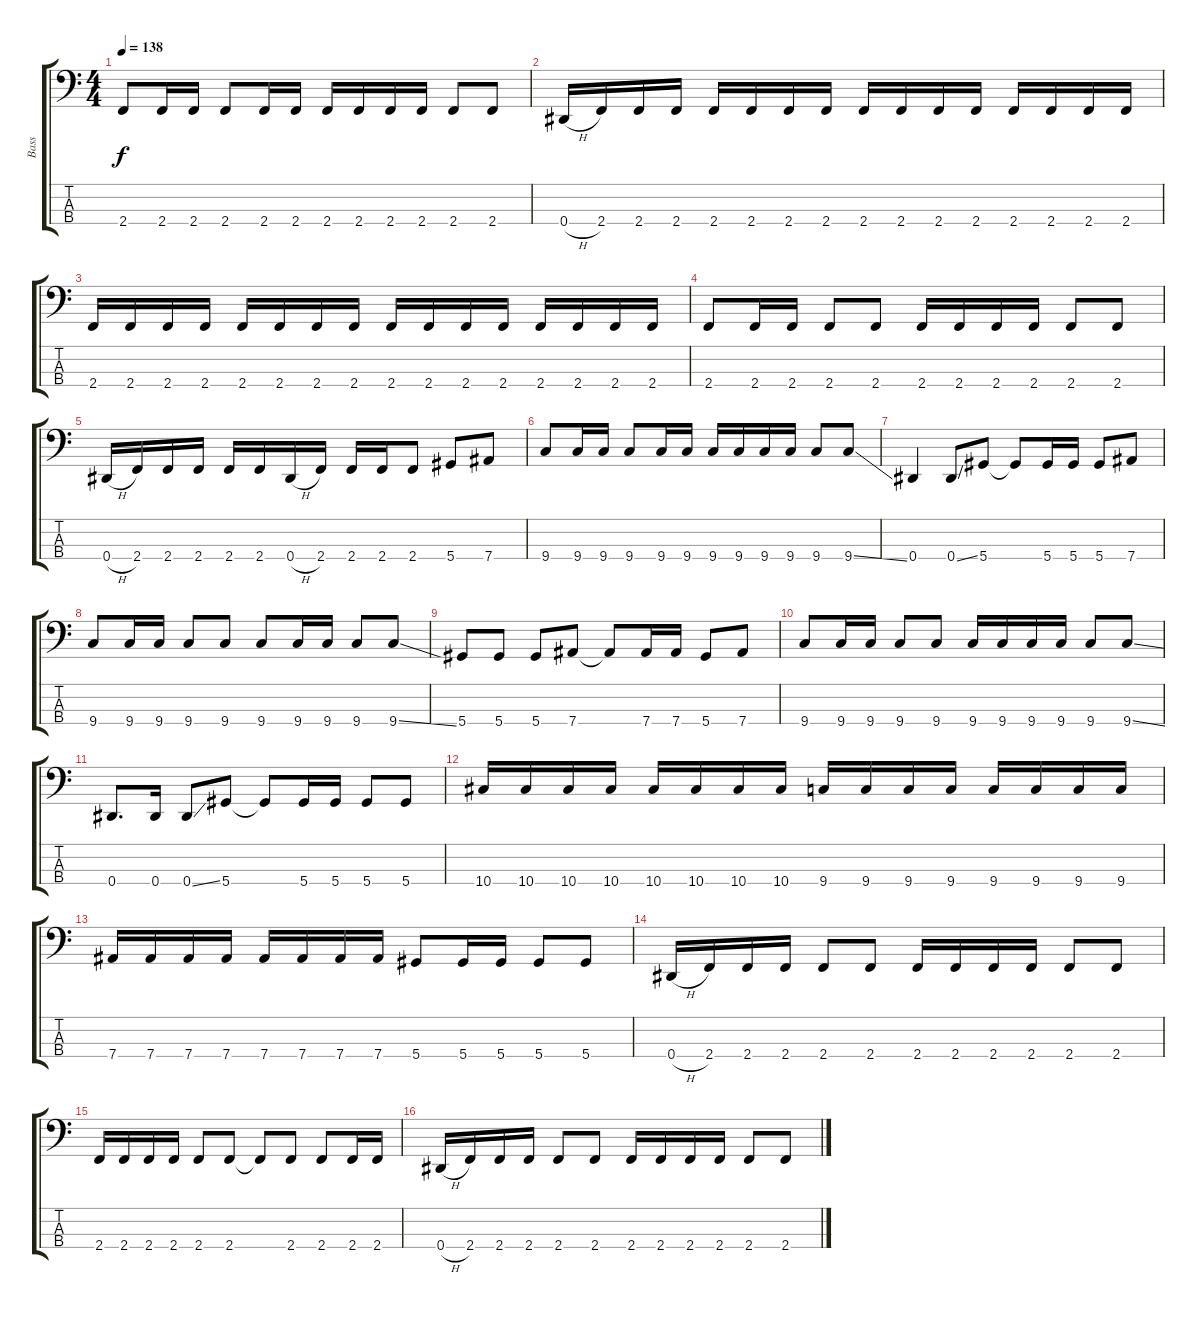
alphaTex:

\track ("Bass" "Bass") {instrument electricbasspick}
\staff {score tabs}
\tuning (Gb2 Db2 Ab1 Eb1) {hide}
\ts (4 4)
\tempo 138
\clef f4
\ks c
2.4.8{dy f} 2.4.16 2.4.16 2.4.8 2.4.16 2.4.16 2.4.16 2.4.16 2.4.16 2.4.16 2.4.8 2.4.8 |
0.4{h}.16 2.4.16 2.4.16 2.4.16 2.4.16 2.4.16 2.4.16 2.4.16 2.4.16 2.4.16 2.4.16 2.4.16 2.4.16 2.4.16 2.4.16 2.4.16 |
2.4.16 2.4.16 2.4.16 2.4.16 2.4.16 2.4.16 2.4.16 2.4.16 2.4.16 2.4.16 2.4.16 2.4.16 2.4.16 2.4.16 2.4.16 2.4.16 |
2.4.8 2.4.16 2.4.16 2.4.8 2.4.8 2.4.16 2.4.16 2.4.16 2.4.16 2.4.8 2.4.8 |
0.4{h}.16 2.4.16 2.4.16 2.4.16 2.4.16 2.4.16 0.4{h}.16 2.4.16 2.4.16 2.4.16 2.4.8 5.4.8 7.4.8 |
9.4.8 9.4.16 9.4.16 9.4.8 9.4.16 9.4.16 9.4.16 9.4.16 9.4.16 9.4.16 9.4.8 9.4{ss}.8 |
0.4.4 0.4{ss}.8 5.4.8 5.4{t}.8 5.4.16 5.4.16 5.4.8 7.4.8 |
9.4.8 9.4.16 9.4.16 9.4.8 9.4.8 9.4.8 9.4.16 9.4.16 9.4.8 9.4{ss}.8 |
5.4.8 5.4.8 5.4.8 7.4.8 7.4{t}.8 7.4.16 7.4.16 5.4.8 7.4.8 |
9.4.8 9.4.16 9.4.16 9.4.8 9.4.8 9.4.16 9.4.16 9.4.16 9.4.16 9.4.8 9.4{ss}.8 |
0.4.8{d} 0.4.16 0.4{ss}.8 5.4.8 5.4{t}.8 5.4.16 5.4.16 5.4.8 5.4.8 |
10.4.16 10.4.16 10.4.16 10.4.16 10.4.16 10.4.16 10.4.16 10.4.16 9.4.16 9.4.16 9.4.16 9.4.16 9.4.16 9.4.16 9.4.16 9.4.16 |
7.4.16 7.4.16 7.4.16 7.4.16 7.4.16 7.4.16 7.4.16 7.4.16 5.4.8 5.4.16 5.4.16 5.4.8 5.4.8 |
0.4{h}.16 2.4.16 2.4.16 2.4.16 2.4.8 2.4.8 2.4.16 2.4.16 2.4.16 2.4.16 2.4.8 2.4.8 |
2.4.16 2.4.16 2.4.16 2.4.16 2.4.8 2.4.8 2.4{t}.8 2.4.8 2.4.8 2.4.16 2.4.16 |
0.4{h}.16 2.4.16 2.4.16 2.4.16 2.4.8 2.4.8 2.4.16 2.4.16 2.4.16 2.4.16 2.4.8 2.4.8
